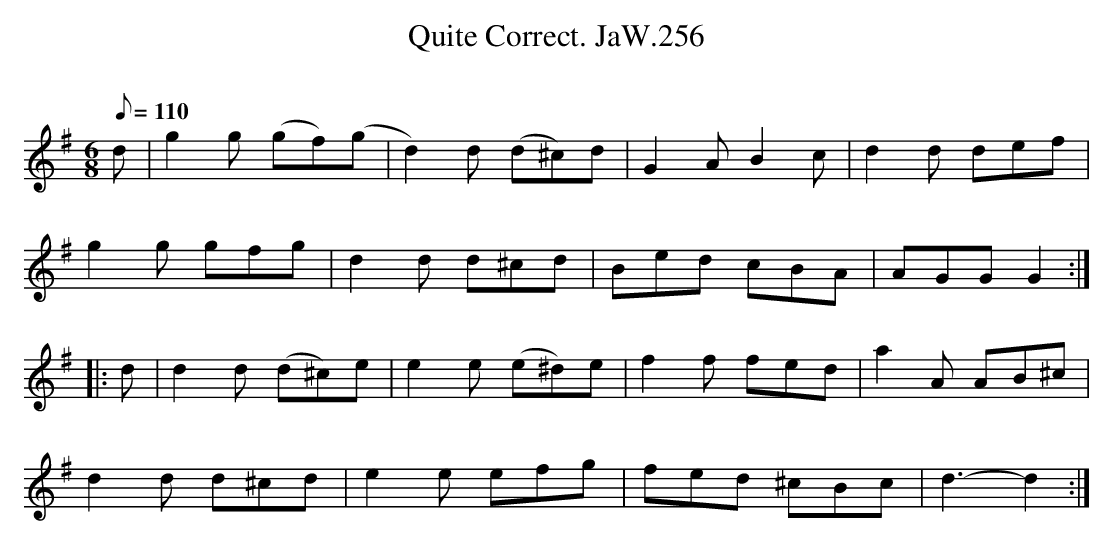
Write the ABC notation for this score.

X:1
T:Quite Correct. JaW.256
M:6/8
Q:110
O:
K:G
d|g2g (gf)(g|d2)d (d^c)d|G2A B2c|d2d def|
g2g gfg|d2d d^cd|Bed cBA|AGG G2:|
|:d|d2d (d^c)e|e2e (e^d)e|f2f fed|a2A AB^c|
d2d d^cd|e2e efg|fed ^cBc|d3-d2:|
